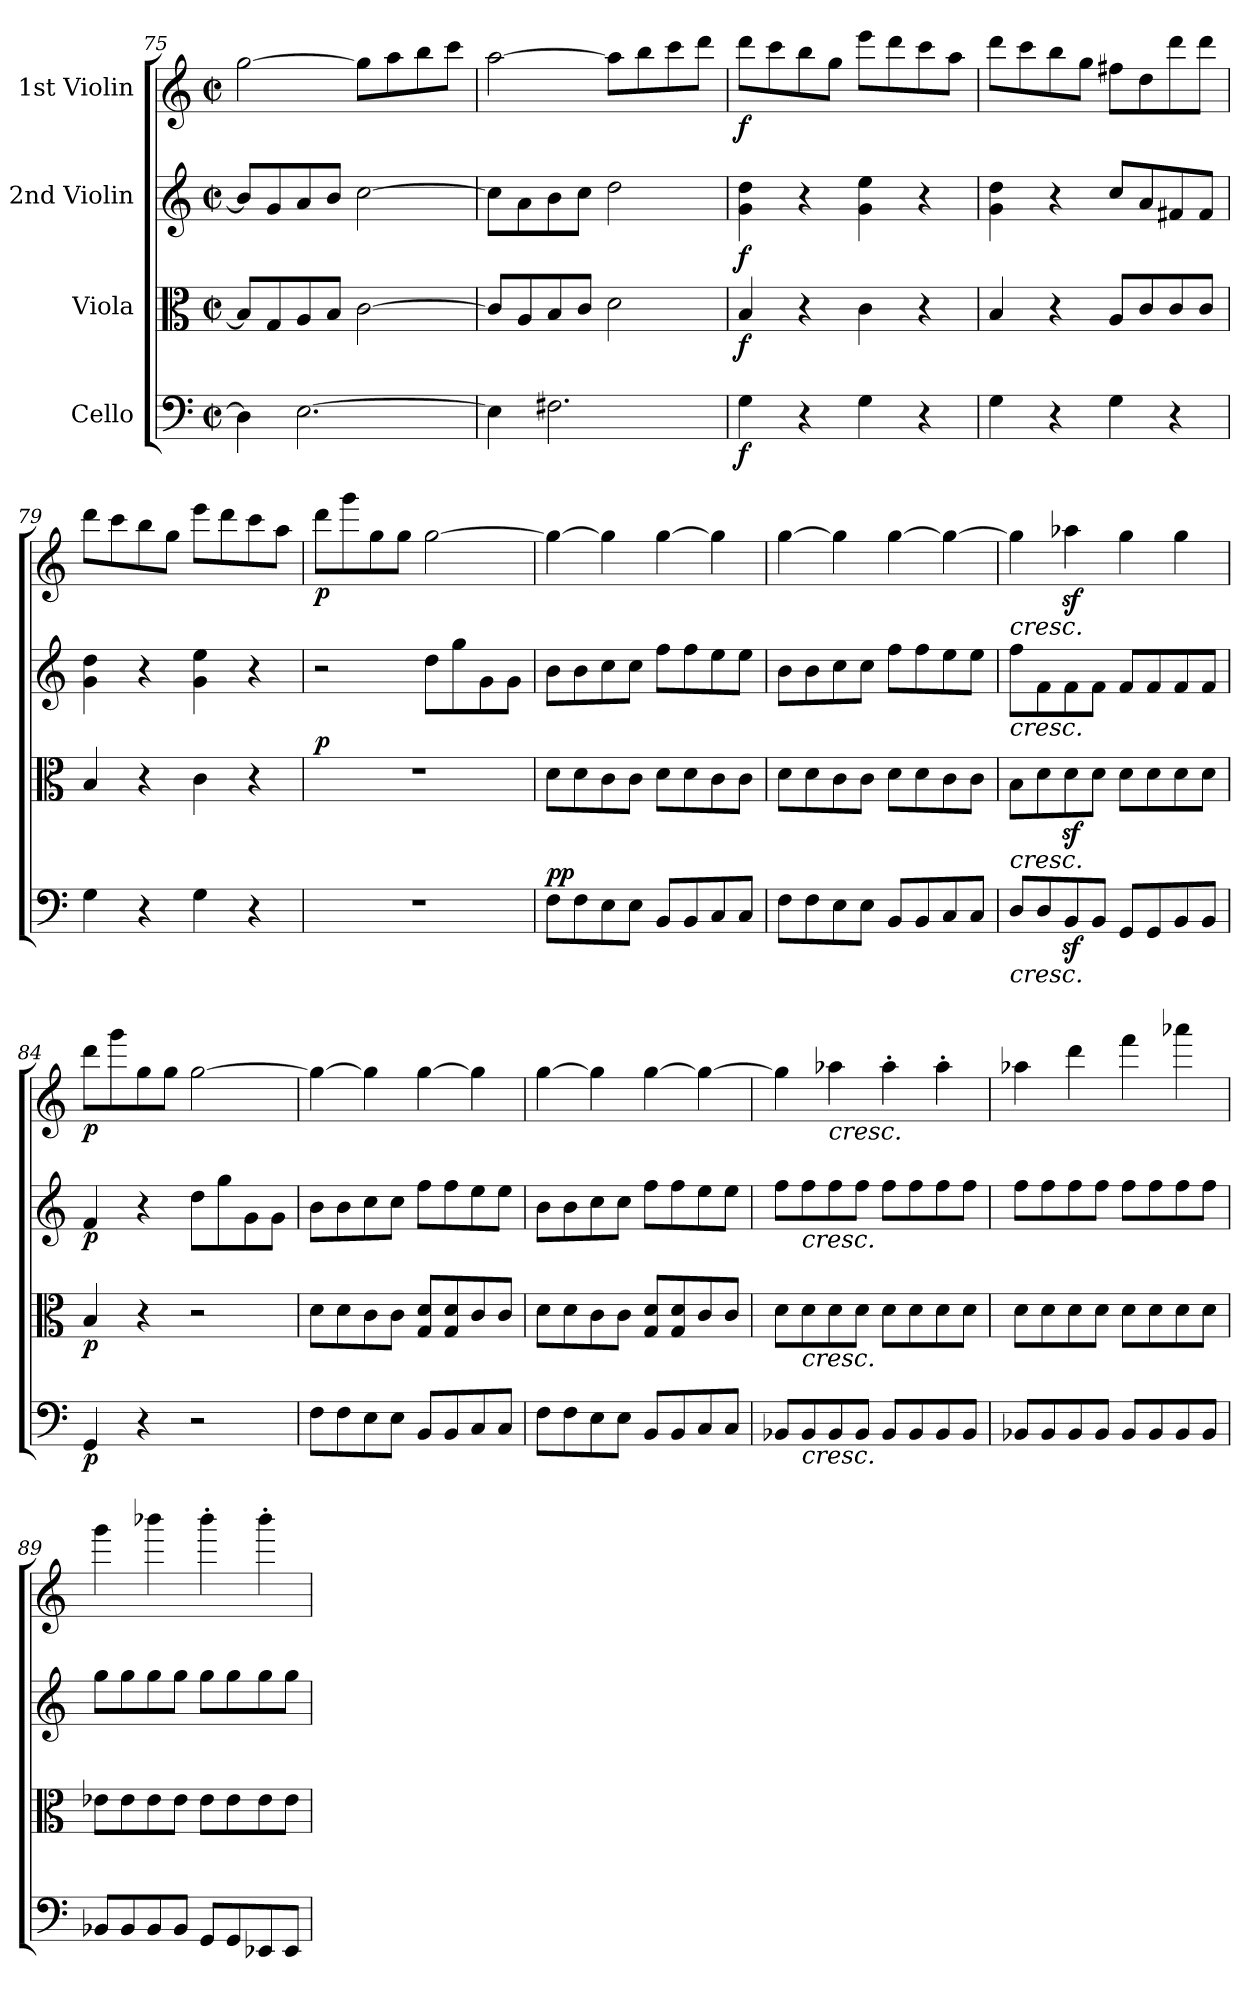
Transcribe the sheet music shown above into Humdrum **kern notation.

**kern	**dynam	**kern	**dynam	**kern	**dynam	**kern	**dynam
*part4	*part4	*part3	*part3	*part2	*part2	*part1	*part1
*staff4	*staff4	*staff3	*staff3	*staff2	*staff2	*staff1	*staff1
*I"Cello	*	*I"Viola	*	*I"2nd Violin	*	*I"1st Violin	*
*clefF4	*	*clefC3	*	*clefG2	*	*clefG2	*
*k[]	*	*k[]	*	*k[]	*	*k[]	*
*M2/2	*	*M2/2	*	*M2/2	*	*M2/2	*
*met(c|)	*	*met(c|)	*	*met(c|)	*	*met(c|)	*
=75	=75	=75	=75	=75	=75	=75	=75
4D\]	.	8B/L]	.	8b/L]	.	[2gg\	.
.	.	8G/	.	8g/	.	.	.
[2.E\	.	8A/	.	8a/	.	.	.
.	.	8B/J	.	8b/J	.	.	.
.	.	[2c\	.	[2cc\	.	8gg\L]	.
.	.	.	.	.	.	8aa\	.
.	.	.	.	.	.	8bb\	.
.	.	.	.	.	.	8ccc\J	.
!!LO:PB:g=z
=76	=76	=76	=76	=76	=76	=76	=76
4E\]	.	8c/L]	.	8cc\L]	.	[2aa\	.
.	.	8A/	.	8a\	.	.	.
2.F#X\	.	8B/	.	8b\	.	.	.
.	.	8c/J	.	8cc\J	.	.	.
.	.	2d\	.	2dd\	.	8aa\L]	.
.	.	.	.	.	.	8bb\	.
.	.	.	.	.	.	8ccc\	.
.	.	.	.	.	.	8ddd\J	.
=77	=77	=77	=77	=77	=77	=77	=77
!	!LO:DY:b	!	!LO:DY:b	!	!LO:DY:b	!	!LO:DY:b
4G\	f	4B/	f	4g\ 4dd\	f	8ddd\L	f
.	.	.	.	.	.	8ccc\	.
4r	.	4r	.	4r	.	8bb\	.
.	.	.	.	.	.	8gg\J	.
4G\	.	4c\	.	4g\ 4ee\	.	8eee\L	.
.	.	.	.	.	.	8ddd\	.
4r	.	4r	.	4r	.	8ccc\	.
.	.	.	.	.	.	8aa\J	.
=78	=78	=78	=78	=78	=78	=78	=78
4G\	.	4B/	.	4g\ 4dd\	.	8ddd\L	.
.	.	.	.	.	.	8ccc\	.
4r	.	4r	.	4r	.	8bb\	.
.	.	.	.	.	.	8gg\J	.
4G\	.	8A/L	.	8cc/L	.	8ff#X\L	.
.	.	8c/	.	8a/	.	8dd\	.
4r	.	8c/	.	8f#X/	.	8ddd\	.
.	.	8c/J	.	8f#/J	.	8ddd\J	.
=79	=79	=79	=79	=79	=79	=79	=79
4G\	.	4B/	.	4g\ 4dd\	.	8ddd\L	.
.	.	.	.	.	.	8ccc\	.
4r	.	4r	.	4r	.	8bb\	.
.	.	.	.	.	.	8gg\J	.
4G\	.	4c\	.	4g\ 4ee\	.	8eee\L	.
.	.	.	.	.	.	8ddd\	.
4r	.	4r	.	4r	.	8ccc\	.
.	.	.	.	.	.	8aa\J	.
!!LO:LB:g=z
=80	=80	=80	=80	=80	=80	=80	=80
!	!	!	!LO:DY:a	!	!	!	!LO:DY:b
1r	.	1r	p	2r	.	8ddd\L	p
.	.	.	.	.	.	8ggg\	.
.	.	.	.	.	.	8gg\	.
.	.	.	.	.	.	8gg\J	.
.	.	.	.	8dd\L	.	[2gg\	.
.	.	.	.	8gg\	.	.	.
.	.	.	.	8g\	.	.	.
.	.	.	.	8g\J	.	.	.
=81	=81	=81	=81	=81	=81	=81	=81
!	!LO:DY:b	!	!	!	!	!	!
!	!LO:DY:n=1:a	!	!	!	!	!	!
8F\L	p p	8d\L	.	8b\L	.	4gg\_	.
8F\	.	8d\	.	8b\	.	.	.
8E\	.	8c\	.	8cc\	.	4gg\]	.
8E\J	.	8c\J	.	8cc\J	.	.	.
8BB/L	.	8d\L	.	8ff\L	.	[4gg\	.
8BB/	.	8d\	.	8ff\	.	.	.
8C/	.	8c\	.	8ee\	.	4gg\]	.
8C/J	.	8c\J	.	8ee\J	.	.	.
=82	=82	=82	=82	=82	=82	=82	=82
8F\L	.	8d\L	.	8b\L	.	[4gg\	.
8F\	.	8d\	.	8b\	.	.	.
8E\	.	8c\	.	8cc\	.	4gg\]	.
8E\J	.	8c\J	.	8cc\J	.	.	.
8BB/L	.	8d\L	.	8ff\L	.	[4gg\	.
8BB/	.	8d\	.	8ff\	.	.	.
8C/	.	8c\	.	8ee\	.	4gg\_	.
8C/J	.	8c\J	.	8ee\J	.	.	.
=83	=83	=83	=83	=83	=83	=83	=83
!	!	!	!	!	!	!LO:TX:b:i:t=cresc.	!
!	!	!	!	!LO:TX:b:i:t=cresc.	!	!	!
!	!	!LO:TX:b:i:t=cresc.	!	!	!	!	!
!LO:TX:b:i:t=cresc.	!	!	!	!	!	!	!
8D/L	.	8B\L	.	8ff\L	.	4gg\]	.
8D/	.	8d\	.	8f\	.	.	.
8BBz>/	.	8dz>\	.	8f\	.	4aa-Xz<\	.
8BB/J	.	8d\J	.	8f\J	.	.	.
8GG/L	.	8d\L	.	8f/L	.	4gg\	.
8GG/	.	8d\	.	8f/	.	.	.
8BB/	.	8d\	.	8f/	.	4gg\	.
8BB/J	.	8d\J	.	8f/J	.	.	.
!!LO:LB:g=z
=84	=84	=84	=84	=84	=84	=84	=84
!	!LO:DY:b	!	!LO:DY:b	!	!LO:DY:b	!	!LO:DY:b
4GG/	p	4B/	p	4f/	p	8ddd\L	p
.	.	.	.	.	.	8ggg\	.
4r	.	4r	.	4r	.	8gg\	.
.	.	.	.	.	.	8gg\J	.
2r	.	2r	.	8dd\L	.	[2gg\	.
.	.	.	.	8gg\	.	.	.
.	.	.	.	8g\	.	.	.
.	.	.	.	8g\J	.	.	.
=85	=85	=85	=85	=85	=85	=85	=85
8F\L	.	8d\L	.	8b\L	.	4gg\_	.
8F\	.	8d\	.	8b\	.	.	.
8E\	.	8c\	.	8cc\	.	4gg\]	.
8E\J	.	8c\J	.	8cc\J	.	.	.
8BB/L	.	8G/ 8d/L	.	8ff\L	.	[4gg\	.
8BB/	.	8G/ 8d/	.	8ff\	.	.	.
8C/	.	8c/	.	8ee\	.	4gg\]	.
8C/J	.	8c/J	.	8ee\J	.	.	.
=86	=86	=86	=86	=86	=86	=86	=86
8F\L	.	8d\L	.	8b\L	.	[4gg\	.
8F\	.	8d\	.	8b\	.	.	.
8E\	.	8c\	.	8cc\	.	4gg\]	.
8E\J	.	8c\J	.	8cc\J	.	.	.
8BB/L	.	8G/ 8d/L	.	8ff\L	.	[4gg\	.
8BB/	.	8G/ 8d/	.	8ff\	.	.	.
8C/	.	8c/	.	8ee\	.	4gg\_	.
8C/J	.	8c/J	.	8ee\J	.	.	.
!!LO:PB:g=z
=87	=87	=87	=87	=87	=87	=87	=87
8BB-X/L	.	8d\L	.	8ff\L	.	4gg\]	.
!	!	!	!	!LO:TX:b:i:t=cresc.	!	!	!
!	!	!LO:TX:b:i:t=cresc.	!	!	!	!	!
!LO:TX:b:i:t=cresc.	!	!	!	!	!	!	!
8BB-/	.	8d\	.	8ff\	.	.	.
!	!	!	!	!	!	!LO:TX:b:i:t=cresc.	!
8BB-/	.	8d\	.	8ff\	.	4aa-X\	.
8BB-/J	.	8d\J	.	8ff\J	.	.	.
8BB-/L	.	8d\L	.	8ff\L	.	4aa-'\	.
8BB-/	.	8d\	.	8ff\	.	.	.
8BB-/	.	8d\	.	8ff\	.	4aa-'\	.
8BB-/J	.	8d\J	.	8ff\J	.	.	.
=88	=88	=88	=88	=88	=88	=88	=88
8BB-X/L	.	8d\L	.	8ff\L	.	4aa-X\	.
8BB-/	.	8d\	.	8ff\	.	.	.
8BB-/	.	8d\	.	8ff\	.	4ddd\	.
8BB-/J	.	8d\J	.	8ff\J	.	.	.
8BB-/L	.	8d\L	.	8ff\L	.	4fff\	.
8BB-/	.	8d\	.	8ff\	.	.	.
8BB-/	.	8d\	.	8ff\	.	4aaa-X\	.
8BB-/J	.	8d\J	.	8ff\J	.	.	.
=89	=89	=89	=89	=89	=89	=89	=89
8BB-X/L	.	8e-X\L	.	8gg\L	.	4ggg\	.
8BB-/	.	8e-\	.	8gg\	.	.	.
8BB-/	.	8e-\	.	8gg\	.	4bbb-X\	.
8BB-/J	.	8e-\J	.	8gg\J	.	.	.
8GG/L	.	8e-\L	.	8gg\L	.	4bbb-'\	.
8GG/	.	8e-\	.	8gg\	.	.	.
8EE-X/	.	8e-\	.	8gg\	.	4bbb-'\	.
8EE-/J	.	8e-\J	.	8gg\J	.	.	.
=	=	=	=	=	=	=	=
*-	*-	*-	*-	*-	*-	*-	*-
